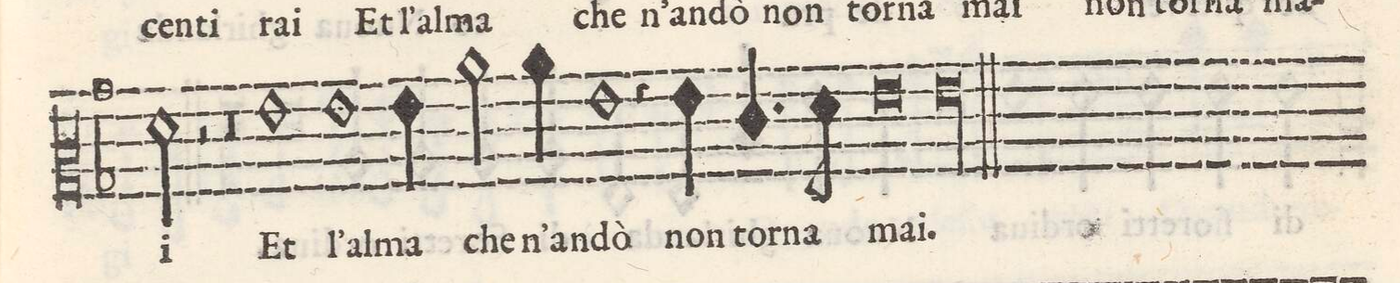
**kern	**text
*I"ALTO	*
*clefC2	*
*k[b-]	*
*met(C)	*
*M2/1	*
2f\	-i
2r	.
=29-	=29-
0r	.
=30-	=30-
1g	Et
1g	l'al-
=31-	=31-
4g\	-ma
2cc\	che-
4cc\	-n'an-
1g	-dò
=32-	=32-
4r	.
4g\	non
4.e/	tor-
8f\	-na
0g	ma-
=33-	=33-
00g	-i.
=34-	=34-
1ryy	.
==	==
*-	*-
